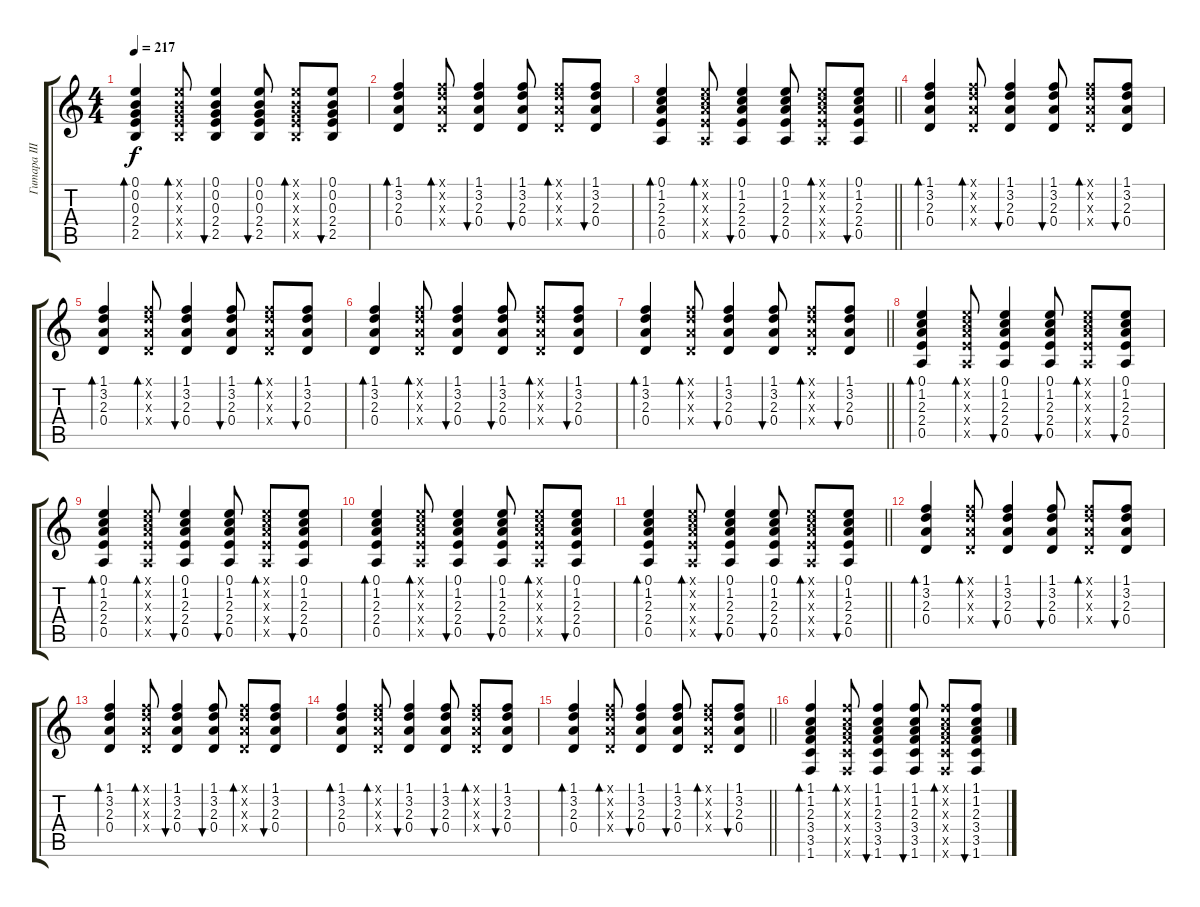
\track ("Гитара III" "Гитара III") {instrument acousticguitarsteel}
\staff {score tabs}
\tuning (E4 B3 G3 D3 A2 E2) {hide}
\ts (4 4)
\tempo 217
\clef g2
\ks c
(0.1 0.2 0.3 2.4 2.5).4{bd 60 dy f} (0.1{x} 0.2{x} 0.3{x} 2.4{x} 2.5{x}).8{bd 60} (0.1 0.2 0.3 2.4 2.5).4{bu 60} (0.1 0.2 0.3 2.4 2.5).8{bu 60} (0.1{x} 0.2{x} 0.3{x} 2.4{x} 2.5{x}).8{bd 60} (0.1 0.2 0.3 2.4 2.5).8{bu 60} |
(1.1 3.2 2.3 0.4).4{bd 60} (1.1{x} 3.2{x} 2.3{x} 0.4{x}).8{bd 60} (1.1 3.2 2.3 0.4).4{bu 60} (1.1 3.2 2.3 0.4).8{bu 60} (1.1{x} 3.2{x} 2.3{x} 0.4{x}).8{bd 60} (1.1 3.2 2.3 0.4).8{bu 60} |
\barLineRight lightlight
(0.1 1.2 2.3 2.4 0.5).4{bd 60} (0.1{x} 1.2{x} 2.3{x} 2.4{x} 0.5{x}).8{bd 60} (0.1 1.2 2.3 2.4 0.5).4{bu 60} (0.1 1.2 2.3 2.4 0.5).8{bu 60} (0.1{x} 1.2{x} 2.3{x} 2.4{x} 0.5{x}).8{bd 60} (0.1 1.2 2.3 2.4 0.5).8{bu 60} |
(1.1 3.2 2.3 0.4).4{bd 60} (1.1{x} 3.2{x} 2.3{x} 0.4{x}).8{bd 60} (1.1 3.2 2.3 0.4).4{bu 60} (1.1 3.2 2.3 0.4).8{bu 60} (1.1{x} 3.2{x} 2.3{x} 0.4{x}).8{bd 60} (1.1 3.2 2.3 0.4).8{bu 60} |
(1.1 3.2 2.3 0.4).4{bd 60} (1.1{x} 3.2{x} 2.3{x} 0.4{x}).8{bd 60} (1.1 3.2 2.3 0.4).4{bu 60} (1.1 3.2 2.3 0.4).8{bu 60} (1.1{x} 3.2{x} 2.3{x} 0.4{x}).8{bd 60} (1.1 3.2 2.3 0.4).8{bu 60} |
(1.1 3.2 2.3 0.4).4{bd 60} (1.1{x} 3.2{x} 2.3{x} 0.4{x}).8{bd 60} (1.1 3.2 2.3 0.4).4{bu 60} (1.1 3.2 2.3 0.4).8{bu 60} (1.1{x} 3.2{x} 2.3{x} 0.4{x}).8{bd 60} (1.1 3.2 2.3 0.4).8{bu 60} |
\barLineRight lightlight
(1.1 3.2 2.3 0.4).4{bd 60} (1.1{x} 3.2{x} 2.3{x} 0.4{x}).8{bd 60} (1.1 3.2 2.3 0.4).4{bu 60} (1.1 3.2 2.3 0.4).8{bu 60} (1.1{x} 3.2{x} 2.3{x} 0.4{x}).8{bd 60} (1.1 3.2 2.3 0.4).8{bu 60} |
(0.1 1.2 2.3 2.4 0.5).4{bd 60} (0.1{x} 1.2{x} 2.3{x} 2.4{x} 0.5{x}).8{bd 60} (0.1 1.2 2.3 2.4 0.5).4{bu 60} (0.1 1.2 2.3 2.4 0.5).8{bu 60} (0.1{x} 1.2{x} 2.3{x} 2.4{x} 0.5{x}).8{bd 60} (0.1 1.2 2.3 2.4 0.5).8{bu 60} |
(0.1 1.2 2.3 2.4 0.5).4{bd 60} (0.1{x} 1.2{x} 2.3{x} 2.4{x} 0.5{x}).8{bd 60} (0.1 1.2 2.3 2.4 0.5).4{bu 60} (0.1 1.2 2.3 2.4 0.5).8{bu 60} (0.1{x} 1.2{x} 2.3{x} 2.4{x} 0.5{x}).8{bd 60} (0.1 1.2 2.3 2.4 0.5).8{bu 60} |
(0.1 1.2 2.3 2.4 0.5).4{bd 60} (0.1{x} 1.2{x} 2.3{x} 2.4{x} 0.5{x}).8{bd 60} (0.1 1.2 2.3 2.4 0.5).4{bu 60} (0.1 1.2 2.3 2.4 0.5).8{bu 60} (0.1{x} 1.2{x} 2.3{x} 2.4{x} 0.5{x}).8{bd 60} (0.1 1.2 2.3 2.4 0.5).8{bu 60} |
\barLineRight lightlight
(0.1 1.2 2.3 2.4 0.5).4{bd 60} (0.1{x} 1.2{x} 2.3{x} 2.4{x} 0.5{x}).8{bd 60} (0.1 1.2 2.3 2.4 0.5).4{bu 60} (0.1 1.2 2.3 2.4 0.5).8{bu 60} (0.1{x} 1.2{x} 2.3{x} 2.4{x} 0.5{x}).8{bd 60} (0.1 1.2 2.3 2.4 0.5).8{bu 60} |
(1.1 3.2 2.3 0.4).4{bd 60} (1.1{x} 3.2{x} 2.3{x} 0.4{x}).8{bd 60} (1.1 3.2 2.3 0.4).4{bu 60} (1.1 3.2 2.3 0.4).8{bu 60} (1.1{x} 3.2{x} 2.3{x} 0.4{x}).8{bd 60} (1.1 3.2 2.3 0.4).8{bu 60} |
(1.1 3.2 2.3 0.4).4{bd 60} (1.1{x} 3.2{x} 2.3{x} 0.4{x}).8{bd 60} (1.1 3.2 2.3 0.4).4{bu 60} (1.1 3.2 2.3 0.4).8{bu 60} (1.1{x} 3.2{x} 2.3{x} 0.4{x}).8{bd 60} (1.1 3.2 2.3 0.4).8{bu 60} |
(1.1 3.2 2.3 0.4).4{bd 60} (1.1{x} 3.2{x} 2.3{x} 0.4{x}).8{bd 60} (1.1 3.2 2.3 0.4).4{bu 60} (1.1 3.2 2.3 0.4).8{bu 60} (1.1{x} 3.2{x} 2.3{x} 0.4{x}).8{bd 60} (1.1 3.2 2.3 0.4).8{bu 60} |
\barLineRight lightlight
(1.1 3.2 2.3 0.4).4{bd 60} (1.1{x} 3.2{x} 2.3{x} 0.4{x}).8{bd 60} (1.1 3.2 2.3 0.4).4{bu 60} (1.1 3.2 2.3 0.4).8{bu 60} (1.1{x} 3.2{x} 2.3{x} 0.4{x}).8{bd 60} (1.1 3.2 2.3 0.4).8{bu 60} |
(1.1 1.2 2.3 3.4 3.5 1.6).4{bd 60} (1.1{x} 1.2{x} 2.3{x} 3.4{x} 3.5{x} 1.6{x}).8{bd 60} (1.1 1.2 2.3 3.4 3.5 1.6).4{bu 60} (1.1 1.2 2.3 3.4 3.5 1.6).8{bu 60} (1.1{x} 1.2{x} 2.3{x} 3.4{x} 3.5{x} 1.6{x}).8{bd 60} (1.1 1.2 2.3 3.4 3.5 1.6).8{bu 60}
